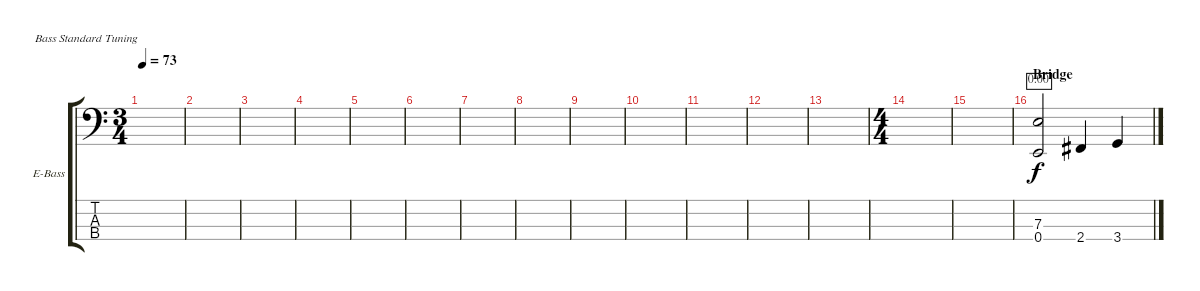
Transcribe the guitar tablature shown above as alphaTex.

\defaultSystemsLayout 4
\bracketExtendMode groupsimilarinstruments
\firstSystemTrackNameOrientation horizontal
\otherSystemsTrackNameOrientation horizontal
\track ("Electric Bass" "E-Bass") {instrument electricbassfinger}
\staff {score tabs}
\tuning (G2 D2 A1 E1)
\ts (3 4)
\tempo 73
\clef f4
\scale
0.333333
\ks c
|
\scale
0.333333 |
\scale
0.333333 |
\scale
0.333333 |
\scale
0.333333 |
\scale
0.333333 |
\scale
0.333333 |
\scale
0.333333 |
\scale
0.333333 |
\scale
0.333333 |
\scale
0.333333 |
\scale
0.333333 |
\scale
0.256303 |
\ts (4 4)
\scale
0.487395 |
\scale
0.256303 |
\section ("" "Bridge")
\scale
0.333333 (0.4 7.3).2{timer} 2.4.4 3.4.4
